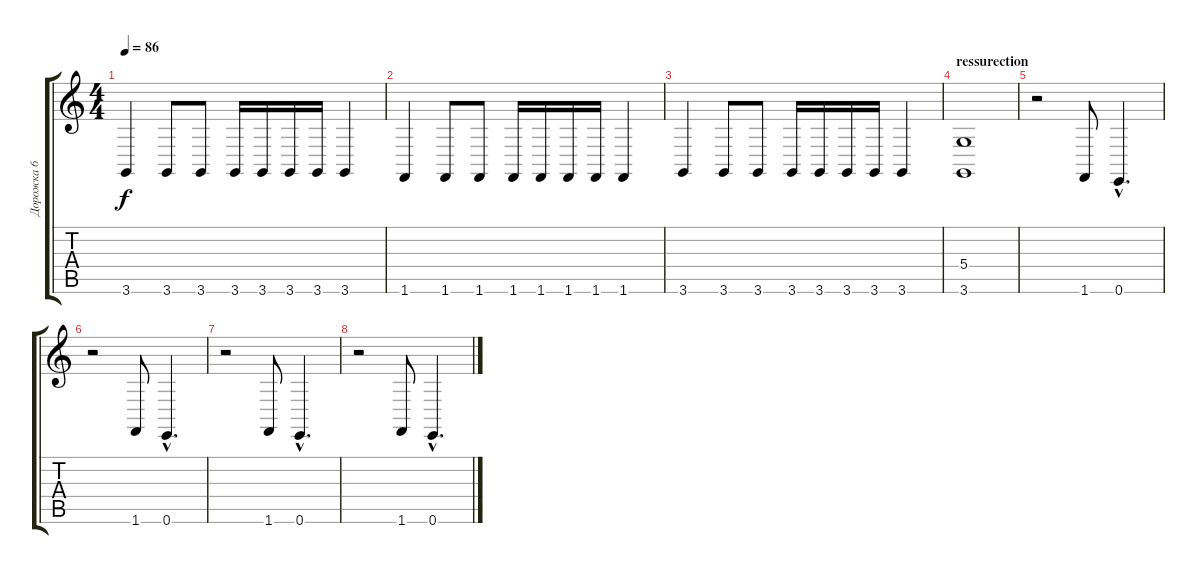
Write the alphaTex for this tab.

\track ("Дорожка 6" "Дорожка 6") {instrument melodictom}
\staff {score tabs}
\tuning (E4 B3 G3 D3 A2 E2) {hide}
\ts (4 4)
\tempo 86
\clef g2
\ks c
3.6.4{dy f} 3.6.8 3.6.8 3.6.16 3.6.16 3.6.16 3.6.16 3.6.4 |
1.6.4 1.6.8 1.6.8 1.6.16 1.6.16 1.6.16 1.6.16 1.6.4 |
3.6.4 3.6.8 3.6.8 3.6.16 3.6.16 3.6.16 3.6.16 3.6.4 |
\section ("" "ressurection")
(5.4 3.6).1 |
r.2{instrument taikodrum} 1.6.8 0.6{hac}.4{d} |
r.2 1.6.8 0.6{hac}.4{d} |
r.2{instrument taikodrum} 1.6.8 0.6{hac}.4{d} |
r.2 1.6.8 0.6{hac}.4{d}
